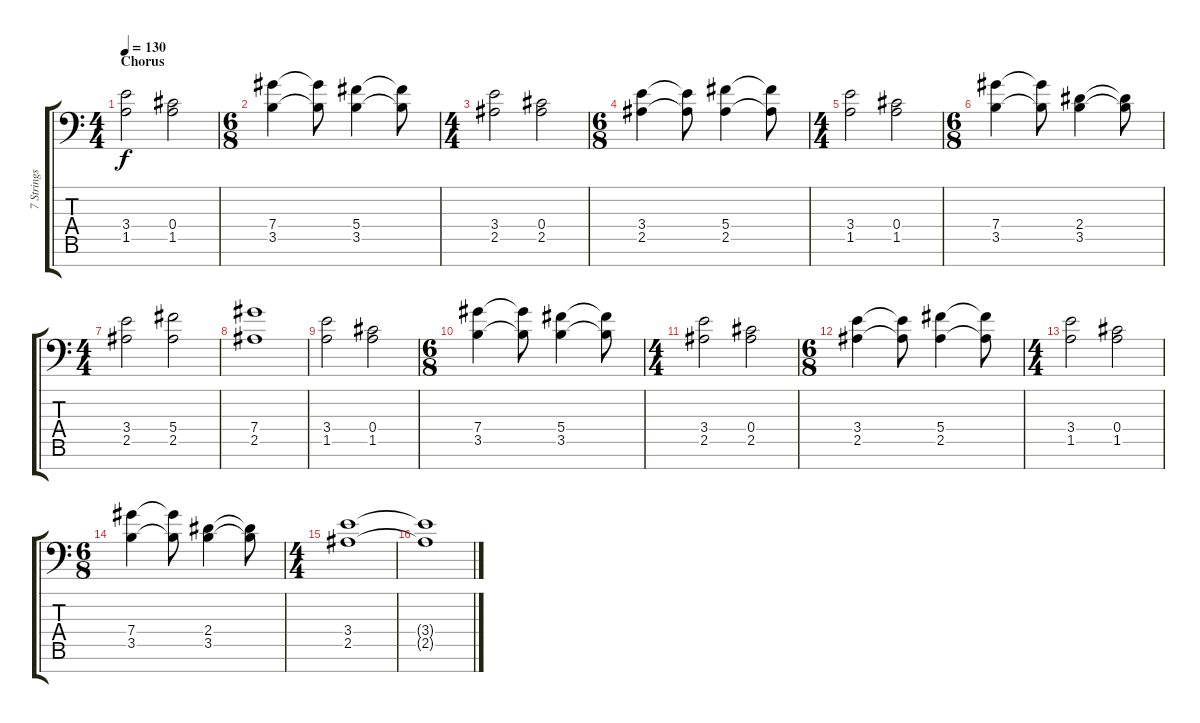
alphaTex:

\track ("7 Strings Guitar" "7 Strings ") {instrument distortionguitar}
\staff {score tabs}
\tuning (Eb4 Bb3 Gb3 Db3 Ab2 Eb2 Bb1) {hide}
\ts (4 4)
\section ("" "Chorus")
\tempo 130
\clef f4
\ks c
(3.4 1.5).2{dy f} (0.4 1.5).2 |
\ts (6 8)
(7.4 3.5).4 (7.4{t} 3.5{t}).8 (5.4 3.5).4 (5.4{t} 3.5{t}).8 |
\ts (4 4)
(3.4 2.5).2 (0.4 2.5).2 |
\ts (6 8)
(3.4 2.5).4 (3.4{t} 2.5{t}).8 (5.4 2.5).4 (5.4{t} 2.5{t}).8 |
\ts (4 4)
(3.4 1.5).2 (0.4 1.5).2 |
\ts (6 8)
(7.4 3.5).4 (7.4{t} 3.5{t}).8 (2.4 3.5).4 (2.4{t} 3.5{t}).8 |
\ts (4 4)
(3.4 2.5).2 (5.4 2.5).2 |
(7.4 2.5).1 |
(3.4 1.5).2 (0.4 1.5).2 |
\ts (6 8)
(7.4 3.5).4 (7.4{t} 3.5{t}).8 (5.4 3.5).4 (5.4{t} 3.5{t}).8 |
\ts (4 4)
(3.4 2.5).2 (0.4 2.5).2 |
\ts (6 8)
(3.4 2.5).4 (3.4{t} 2.5{t}).8 (5.4 2.5).4 (5.4{t} 2.5{t}).8 |
\ts (4 4)
(3.4 1.5).2 (0.4 1.5).2 |
\ts (6 8)
(7.4 3.5).4 (7.4{t} 3.5{t}).8 (2.4 3.5).4 (2.4{t} 3.5{t}).8 |
\ts (4 4)
(3.4 2.5).1 |
(3.4{t} 2.5{t}).1
